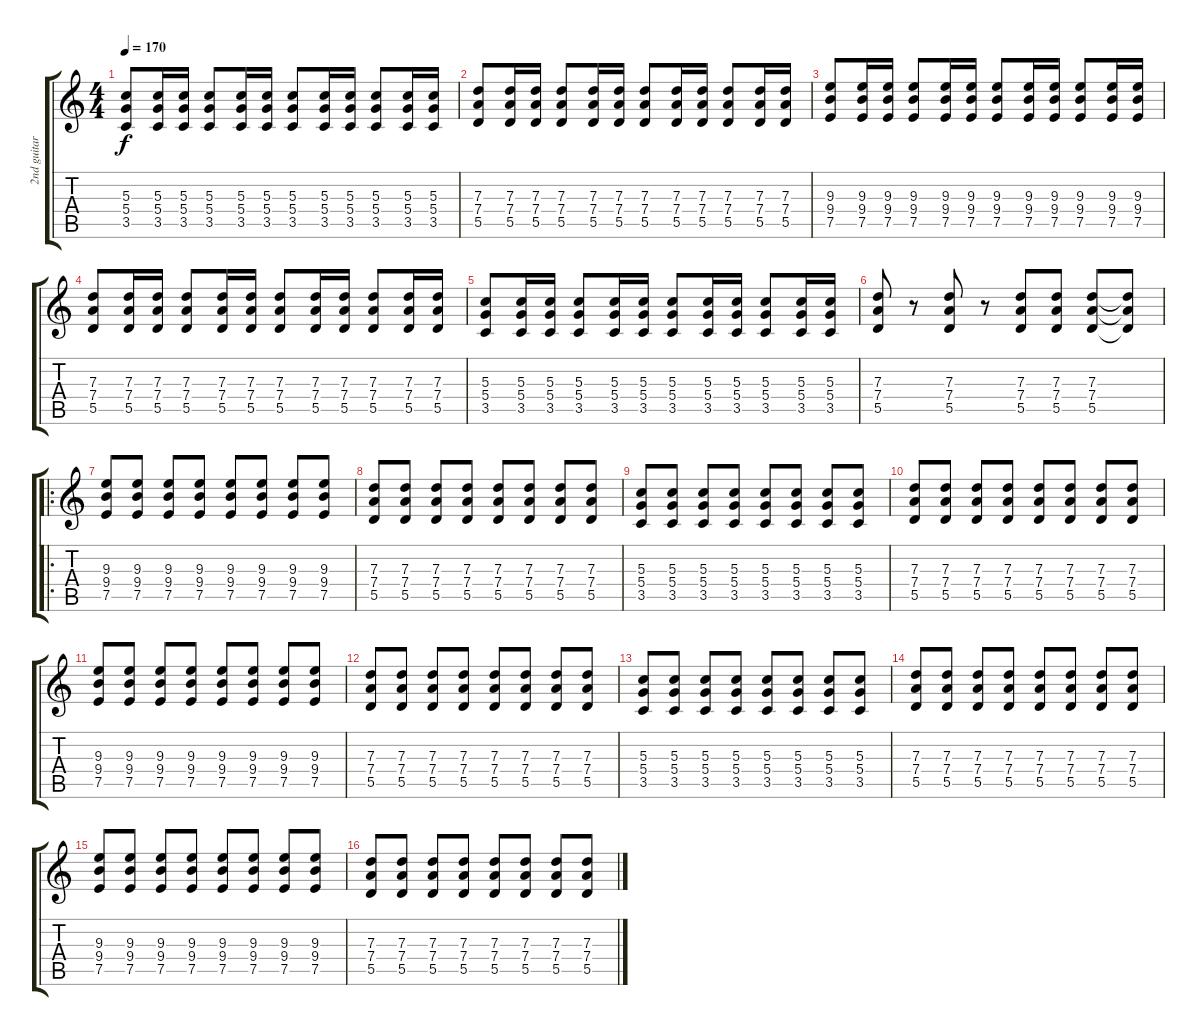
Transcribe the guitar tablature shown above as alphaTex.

\track ("2nd guitar" "2nd guitar") {instrument distortionguitar}
\staff {score tabs}
\tuning (E4 B3 G3 D3 A2 E2) {hide}
\ts (4 4)
\tempo 170
\clef g2
\ks c
(5.3 5.4 3.5).8{dy f} (5.3 5.4 3.5).16 (5.3 5.4 3.5).16 (5.3 5.4 3.5).8 (5.3 5.4 3.5).16 (5.3 5.4 3.5).16 (5.3 5.4 3.5).8 (5.3 5.4 3.5).16 (5.3 5.4 3.5).16 (5.3 5.4 3.5).8 (5.3 5.4 3.5).16 (5.3 5.4 3.5).16 |
(7.3 7.4 5.5).8 (7.3 7.4 5.5).16 (7.3 7.4 5.5).16 (7.3 7.4 5.5).8 (7.3 7.4 5.5).16 (7.3 7.4 5.5).16 (7.3 7.4 5.5).8 (7.3 7.4 5.5).16 (7.3 7.4 5.5).16 (7.3 7.4 5.5).8 (7.3 7.4 5.5).16 (7.3 7.4 5.5).16 |
(9.3 9.4 7.5).8 (9.3 9.4 7.5).16 (9.3 9.4 7.5).16 (9.3 9.4 7.5).8 (9.3 9.4 7.5).16 (9.3 9.4 7.5).16 (9.3 9.4 7.5).8 (9.3 9.4 7.5).16 (9.3 9.4 7.5).16 (9.3 9.4 7.5).8 (9.3 9.4 7.5).16 (9.3 9.4 7.5).16 |
(7.3 7.4 5.5).8 (7.3 7.4 5.5).16 (7.3 7.4 5.5).16 (7.3 7.4 5.5).8 (7.3 7.4 5.5).16 (7.3 7.4 5.5).16 (7.3 7.4 5.5).8 (7.3 7.4 5.5).16 (7.3 7.4 5.5).16 (7.3 7.4 5.5).8 (7.3 7.4 5.5).16 (7.3 7.4 5.5).16 |
(5.3 5.4 3.5).8 (5.3 5.4 3.5).16 (5.3 5.4 3.5).16 (5.3 5.4 3.5).8 (5.3 5.4 3.5).16 (5.3 5.4 3.5).16 (5.3 5.4 3.5).8 (5.3 5.4 3.5).16 (5.3 5.4 3.5).16 (5.3 5.4 3.5).8 (5.3 5.4 3.5).16 (5.3 5.4 3.5).16 |
(7.3 7.4 5.5).8 r.8 (7.3 7.4 5.5).8 r.8 (7.3 7.4 5.5).8 (7.3 7.4 5.5).8 (7.3 7.4 5.5).8 (7.3{t} 7.4{t} 5.5{t}).8 |
\ro
(9.3 9.4 7.5).8 (9.3 9.4 7.5).8 (9.3 9.4 7.5).8 (9.3 9.4 7.5).8 (9.3 9.4 7.5).8 (9.3 9.4 7.5).8 (9.3 9.4 7.5).8 (9.3 9.4 7.5).8 |
(7.3 7.4 5.5).8 (7.3 7.4 5.5).8 (7.3 7.4 5.5).8 (7.3 7.4 5.5).8 (7.3 7.4 5.5).8 (7.3 7.4 5.5).8 (7.3 7.4 5.5).8 (7.3 7.4 5.5).8 |
(5.3 5.4 3.5).8 (5.3 5.4 3.5).8 (5.3 5.4 3.5).8 (5.3 5.4 3.5).8 (5.3 5.4 3.5).8 (5.3 5.4 3.5).8 (5.3 5.4 3.5).8 (5.3 5.4 3.5).8 |
(7.3 7.4 5.5).8 (7.3 7.4 5.5).8 (7.3 7.4 5.5).8 (7.3 7.4 5.5).8 (7.3 7.4 5.5).8 (7.3 7.4 5.5).8 (7.3 7.4 5.5).8 (7.3 7.4 5.5).8 |
(9.3 9.4 7.5).8 (9.3 9.4 7.5).8 (9.3 9.4 7.5).8 (9.3 9.4 7.5).8 (9.3 9.4 7.5).8 (9.3 9.4 7.5).8 (9.3 9.4 7.5).8 (9.3 9.4 7.5).8 |
(7.3 7.4 5.5).8 (7.3 7.4 5.5).8 (7.3 7.4 5.5).8 (7.3 7.4 5.5).8 (7.3 7.4 5.5).8 (7.3 7.4 5.5).8 (7.3 7.4 5.5).8 (7.3 7.4 5.5).8 |
(5.3 5.4 3.5).8 (5.3 5.4 3.5).8 (5.3 5.4 3.5).8 (5.3 5.4 3.5).8 (5.3 5.4 3.5).8 (5.3 5.4 3.5).8 (5.3 5.4 3.5).8 (5.3 5.4 3.5).8 |
(7.3 7.4 5.5).8 (7.3 7.4 5.5).8 (7.3 7.4 5.5).8 (7.3 7.4 5.5).8 (7.3 7.4 5.5).8 (7.3 7.4 5.5).8 (7.3 7.4 5.5).8 (7.3 7.4 5.5).8 |
(9.3 9.4 7.5).8 (9.3 9.4 7.5).8 (9.3 9.4 7.5).8 (9.3 9.4 7.5).8 (9.3 9.4 7.5).8 (9.3 9.4 7.5).8 (9.3 9.4 7.5).8 (9.3 9.4 7.5).8 |
(7.3 7.4 5.5).8 (7.3 7.4 5.5).8 (7.3 7.4 5.5).8 (7.3 7.4 5.5).8 (7.3 7.4 5.5).8 (7.3 7.4 5.5).8 (7.3 7.4 5.5).8 (7.3 7.4 5.5).8
